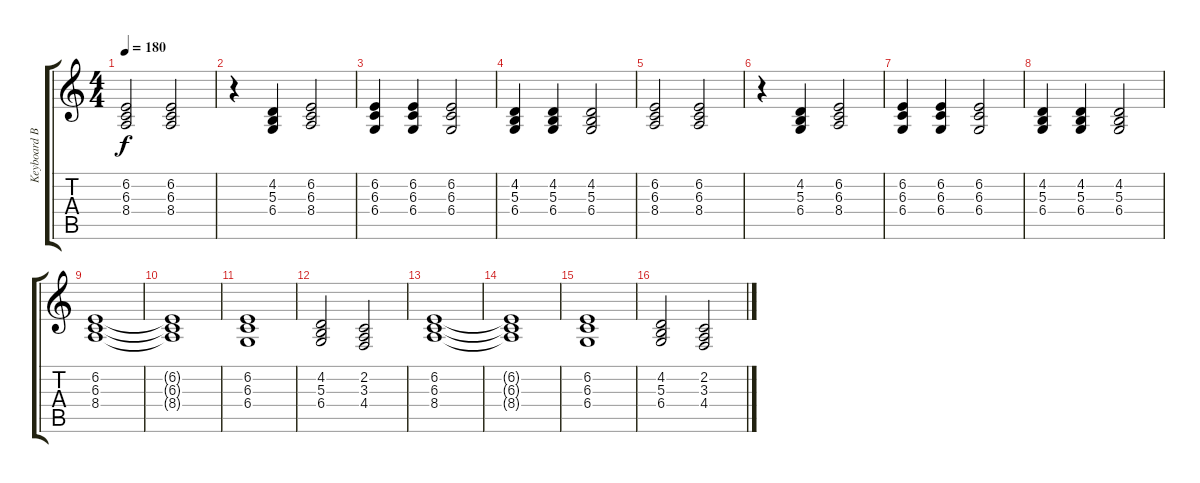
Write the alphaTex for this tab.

\track ("Keyboard Background" "Keyboard B") {instrument stringensemble1}
\staff {score tabs}
\tuning (Eb4 Bb3 Gb3 Db3 Ab2 Eb2) {hide}
\ts (4 4)
\tempo 180
\clef g2
\ks c
(6.2 6.3 8.4).2{dy f} (6.2 6.3 8.4).2 |
r.4 (4.2 5.3 6.4).4 (6.2 6.3 8.4).2 |
(6.2 6.3 6.4).4 (6.2 6.3 6.4).4 (6.2 6.3 6.4).2 |
(4.2 5.3 6.4).4 (4.2 5.3 6.4).4 (4.2 5.3 6.4).2 |
(6.2 6.3 8.4).2 (6.2 6.3 8.4).2 |
r.4 (4.2 5.3 6.4).4 (6.2 6.3 8.4).2 |
(6.2 6.3 6.4).4 (6.2 6.3 6.4).4 (6.2 6.3 6.4).2 |
(4.2 5.3 6.4).4 (4.2 5.3 6.4).4 (4.2 5.3 6.4).2 |
(6.2 6.3 8.4).1 |
(6.2{t} 6.3{t} 8.4{t}).1 |
(6.2 6.3 6.4).1 |
(4.2 5.3 6.4).2 (2.2 3.3 4.4).2 |
(6.2 6.3 8.4).1 |
(6.2{t} 6.3{t} 8.4{t}).1 |
(6.2 6.3 6.4).1 |
(4.2 5.3 6.4).2 (2.2 3.3 4.4).2
